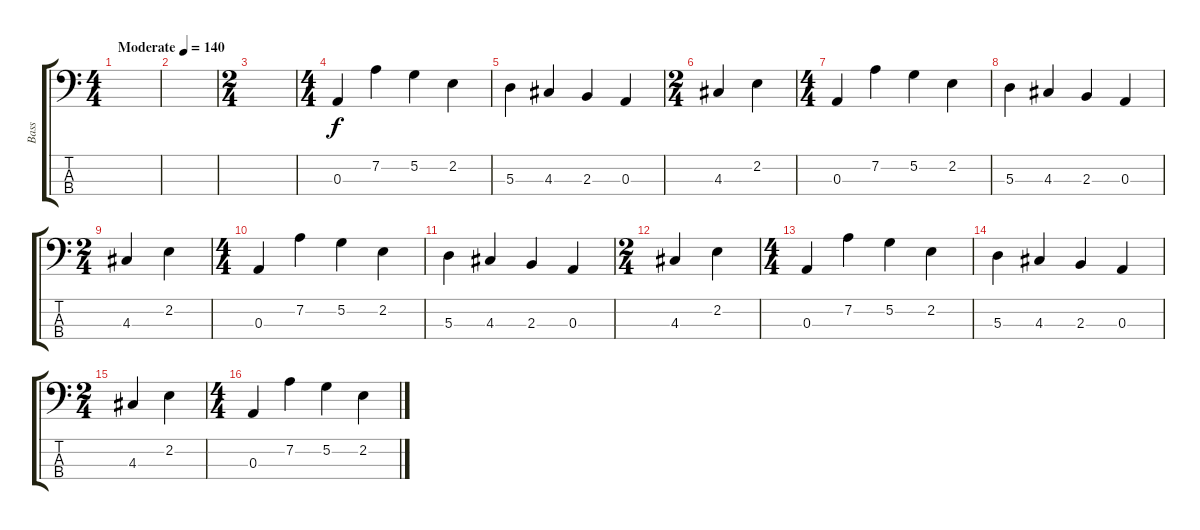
\track ("Bass" "Bass") {instrument electricbassfinger}
\staff {score tabs}
\tuning (G2 D2 A1 E1) {hide}
\ts (4 4)
\tempo (140 "Moderate")
\clef f4
\ks c
|
|
\ts (2 4)
|
\ts (4 4)
0.3.4 7.2.4 5.2.4 2.2.4 |
5.3.4 4.3.4 2.3.4 0.3.4 |
\ts (2 4)
4.3.4 2.2.4 |
\ts (4 4)
0.3.4 7.2.4 5.2.4 2.2.4 |
5.3.4 4.3.4 2.3.4 0.3.4 |
\ts (2 4)
4.3.4 2.2.4 |
\ts (4 4)
0.3.4 7.2.4 5.2.4 2.2.4 |
5.3.4 4.3.4 2.3.4 0.3.4 |
\ts (2 4)
4.3.4 2.2.4 |
\ts (4 4)
0.3.4 7.2.4 5.2.4 2.2.4 |
5.3.4 4.3.4 2.3.4 0.3.4 |
\ts (2 4)
4.3.4 2.2.4 |
\ts (4 4)
0.3.4 7.2.4 5.2.4 2.2.4
